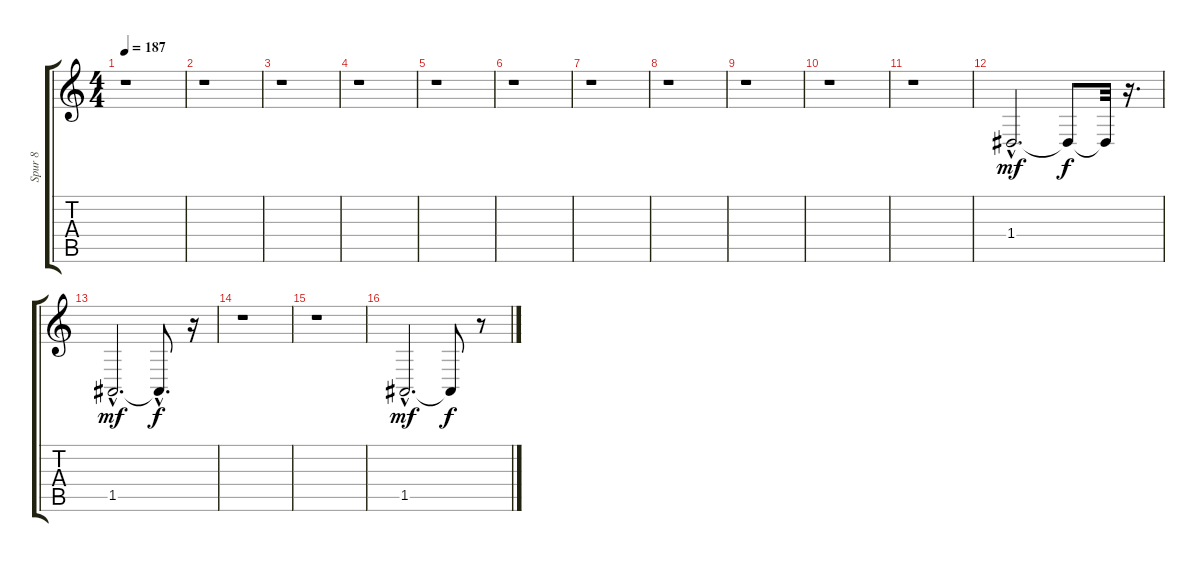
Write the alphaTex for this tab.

\track ("Spur 8" "Spur 8") {instrument brasssection}
\staff {score tabs}
\tuning (E4 B3 G3 D3 A2 E2) {hide}
\ts (4 4)
\tempo 187
\clef g2
\ks c
r.1{dy mf} |
r.1 |
r.1 |
r.1 |
r.1 |
r.1 |
r.1 |
r.1 |
r.1 |
r.1 |
r.1 |
1.4{hac}.2{d} 1.4{t}.8{dy f} 1.4{t}.32 r.16{d} |
1.5{hac}.2{d dy mf} 1.5{hac t}.8{d dy f} r.16 |
r.1 |
r.1 |
1.5{hac}.2{d dy mf} 1.5{t}.8{dy f} r.8
